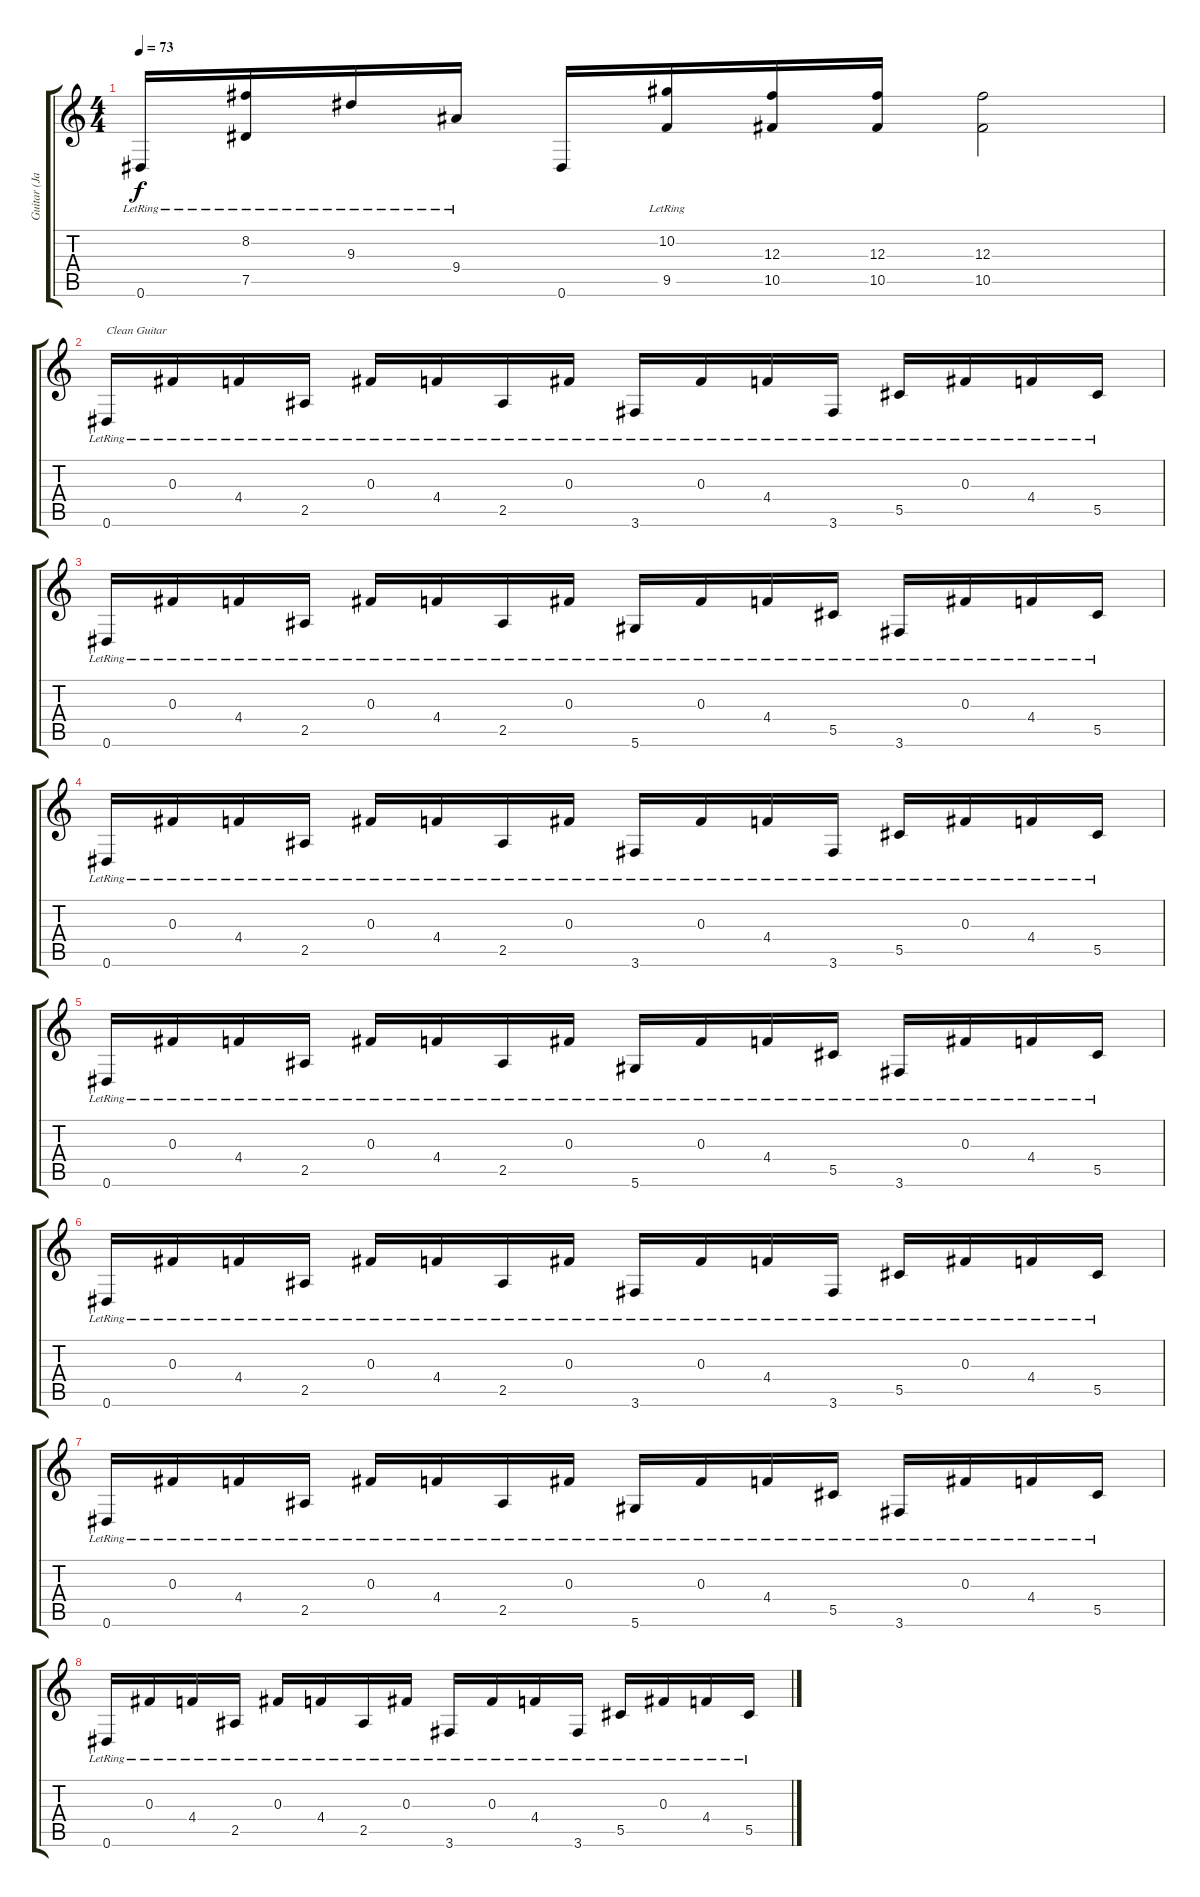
\track ("Guitar (Jade)" "Guitar (Ja") {instrument electricguitarjazz}
\staff {score tabs}
\tuning (Eb4 Bb3 Gb3 Db3 Ab2 Eb2) {hide}
\ts (4 4)
\tempo 73
\clef g2
\ks c
0.6{lr}.16{dy f} (8.2{lr} 7.5{lr}).16 9.3{lr}.16 9.4{lr}.16 0.6.16 (10.2 9.5{lr}).16 (12.3 10.5).16 (12.3 10.5).16 (12.3 10.5).2 |
0.6{lr}.16{txt "Clean Guitar" volume 11 instrument electricguitarjazz} 0.3{lr}.16 4.4{lr}.16 2.5{lr}.16 0.3{lr}.16 4.4{lr}.16 2.5{lr}.16 0.3{lr}.16 3.6{lr}.16 0.3{lr}.16 4.4{lr}.16 3.6{lr}.16 5.5{lr}.16 0.3{lr}.16 4.4{lr}.16 5.5{lr}.16 |
0.6{lr}.16 0.3{lr}.16 4.4{lr}.16 2.5{lr}.16 0.3{lr}.16 4.4{lr}.16 2.5{lr}.16 0.3{lr}.16 5.6{lr}.16 0.3{lr}.16 4.4{lr}.16 5.5{lr}.16 3.6{lr}.16 0.3{lr}.16 4.4{lr}.16 5.5{lr}.16 |
0.6{lr}.16 0.3{lr}.16 4.4{lr}.16 2.5{lr}.16 0.3{lr}.16 4.4{lr}.16 2.5{lr}.16 0.3{lr}.16 3.6{lr}.16 0.3{lr}.16 4.4{lr}.16 3.6{lr}.16 5.5{lr}.16 0.3{lr}.16 4.4{lr}.16 5.5{lr}.16 |
0.6{lr}.16 0.3{lr}.16 4.4{lr}.16 2.5{lr}.16 0.3{lr}.16 4.4{lr}.16 2.5{lr}.16 0.3{lr}.16 5.6{lr}.16 0.3{lr}.16 4.4{lr}.16 5.5{lr}.16 3.6{lr}.16 0.3{lr}.16 4.4{lr}.16 5.5{lr}.16 |
0.6{lr}.16 0.3{lr}.16 4.4{lr}.16 2.5{lr}.16 0.3{lr}.16 4.4{lr}.16 2.5{lr}.16 0.3{lr}.16 3.6{lr}.16 0.3{lr}.16 4.4{lr}.16 3.6{lr}.16 5.5{lr}.16 0.3{lr}.16 4.4{lr}.16 5.5{lr}.16 |
0.6{lr}.16 0.3{lr}.16 4.4{lr}.16 2.5{lr}.16 0.3{lr}.16 4.4{lr}.16 2.5{lr}.16 0.3{lr}.16 5.6{lr}.16 0.3{lr}.16 4.4{lr}.16 5.5{lr}.16 3.6{lr}.16 0.3{lr}.16 4.4{lr}.16 5.5{lr}.16 |
0.6{lr}.16 0.3{lr}.16 4.4{lr}.16 2.5{lr}.16 0.3{lr}.16 4.4{lr}.16 2.5{lr}.16 0.3{lr}.16 3.6{lr}.16 0.3{lr}.16 4.4{lr}.16 3.6{lr}.16 5.5{lr}.16 0.3{lr}.16 4.4{lr}.16 5.5{lr}.16
